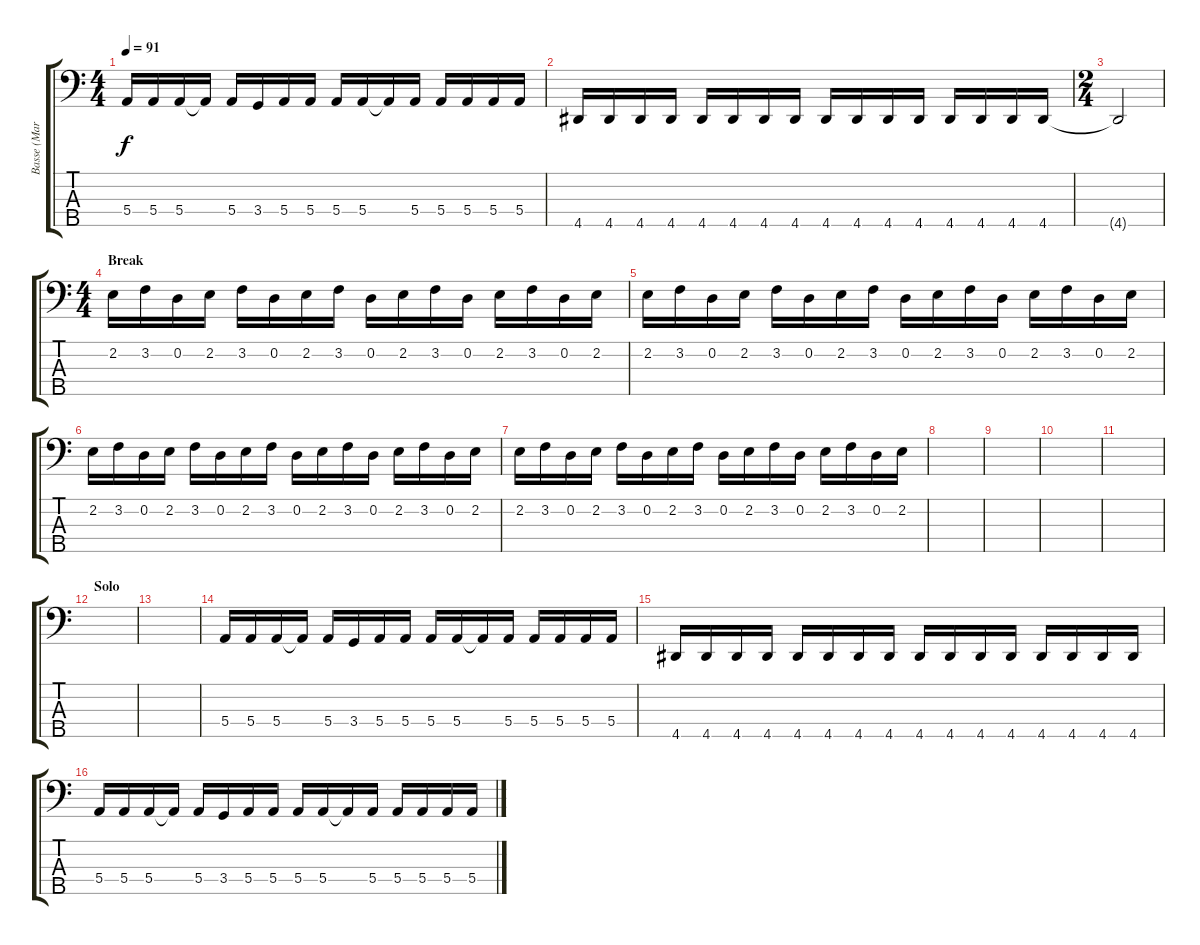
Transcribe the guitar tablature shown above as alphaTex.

\track ("Basse (Marq)" "Basse (Mar") {instrument distortionguitar}
\staff {score tabs}
\tuning (G2 D2 A1 E1 B0) {hide}
\ts (4 4)
\tempo 91
\clef f4
\ks c
5.4.16{dy f} 5.4.16 5.4.16 5.4{t}.16 5.4.16 3.4.16 5.4.16 5.4.16 5.4.16 5.4.16 5.4{t}.16 5.4.16 5.4.16 5.4.16 5.4.16 5.4.16 |
4.5.16 4.5.16 4.5.16 4.5.16 4.5.16 4.5.16 4.5.16 4.5.16 4.5.16 4.5.16 4.5.16 4.5.16 4.5.16 4.5.16 4.5.16 4.5.16 |
\ts (2 4)
4.5{t}.2 |
\ts (4 4)
\section ("" "Break ")
2.2.16 3.2.16 0.2.16 2.2.16 3.2.16 0.2.16 2.2.16 3.2.16 0.2.16 2.2.16 3.2.16 0.2.16 2.2.16 3.2.16 0.2.16 2.2.16 |
2.2.16 3.2.16 0.2.16 2.2.16 3.2.16 0.2.16 2.2.16 3.2.16 0.2.16 2.2.16 3.2.16 0.2.16 2.2.16 3.2.16 0.2.16 2.2.16 |
2.2.16 3.2.16 0.2.16 2.2.16 3.2.16 0.2.16 2.2.16 3.2.16 0.2.16 2.2.16 3.2.16 0.2.16 2.2.16 3.2.16 0.2.16 2.2.16 |
2.2.16 3.2.16 0.2.16 2.2.16 3.2.16 0.2.16 2.2.16 3.2.16 0.2.16 2.2.16 3.2.16 0.2.16 2.2.16 3.2.16 0.2.16 2.2.16 |
|
|
|
|
\section ("" "Solo")
|
|
5.4.16{instrument distortionguitar} 5.4.16 5.4.16 5.4{t}.16 5.4.16 3.4.16 5.4.16 5.4.16 5.4.16 5.4.16 5.4{t}.16 5.4.16 5.4.16 5.4.16 5.4.16 5.4.16 |
4.5.16 4.5.16 4.5.16 4.5.16 4.5.16 4.5.16 4.5.16 4.5.16 4.5.16 4.5.16 4.5.16 4.5.16 4.5.16 4.5.16 4.5.16 4.5.16 |
5.4.16{instrument distortionguitar} 5.4.16 5.4.16 5.4{t}.16 5.4.16 3.4.16 5.4.16 5.4.16 5.4.16 5.4.16 5.4{t}.16 5.4.16 5.4.16 5.4.16 5.4.16 5.4.16
